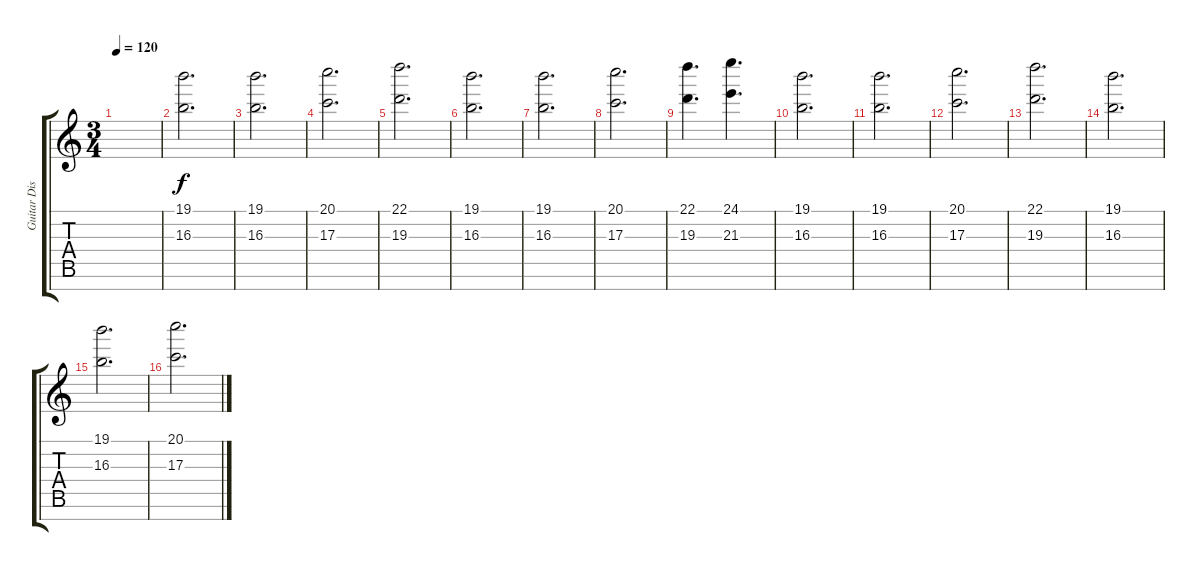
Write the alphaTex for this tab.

\track ("Guitar Dist Lead" "Guitar Dis") {instrument distortionguitar}
\staff {score tabs}
\tuning (E4 B3 G3 D3 A2 E2 B1) {hide}
\ts (3 4)
\tempo 120
\clef g2
\ks c
|
(19.1 16.3).2{d} |
(19.1 16.3).2{d} |
(20.1 17.3).2{d} |
(22.1 19.3).2{d} |
(19.1 16.3).2{d} |
(19.1 16.3).2{d} |
(20.1 17.3).2{d} |
(22.1 19.3).4{d} (24.1 21.3).4{d} |
(19.1 16.3).2{d} |
(19.1 16.3).2{d} |
(20.1 17.3).2{d} |
(22.1 19.3).2{d} |
(19.1 16.3).2{d} |
(19.1 16.3).2{d} |
(20.1 17.3).2{d}
